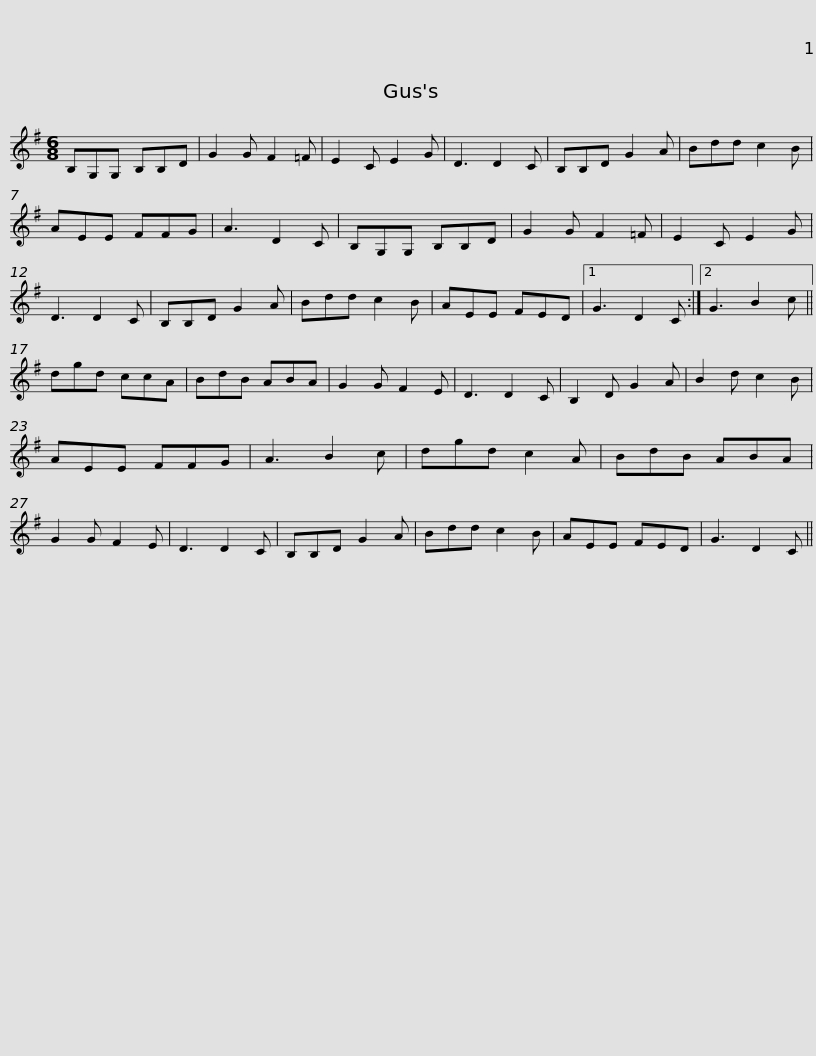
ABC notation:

X:1
L:1/8
M:6/8
I:linebreak $
K:G
V:1 treble
V:1
 B,G,G, B,B,D | G2 G F2 =F | E2 C E2 G | D3 D2 C | B,B,D G2 A | %5
 Bdd c2 B | AEE FFG | A3 D2 C |$ B,G,G, B,B,D | G2 G F2 =F | %10
 E2 C E2 G | D3 D2 C | B,B,D G2 A | Bdd c2 B | AEE FED |1 %15
 G3 D2 C :|2$ G3 B2 c || dgd ccA | BdB ABA | G2 G F2 E | %20
 D3 D2 C | B,2 D G2 A | B2 d c2 B | AEE FFG | A3 B2 c |$ %25
 dgd c2 A | BdB ABA | G2 G F2 E | D3 D2 C | B,B,D G2 A | %30
 Bdd c2 B | AEE FED | G3 D2 C || %33
